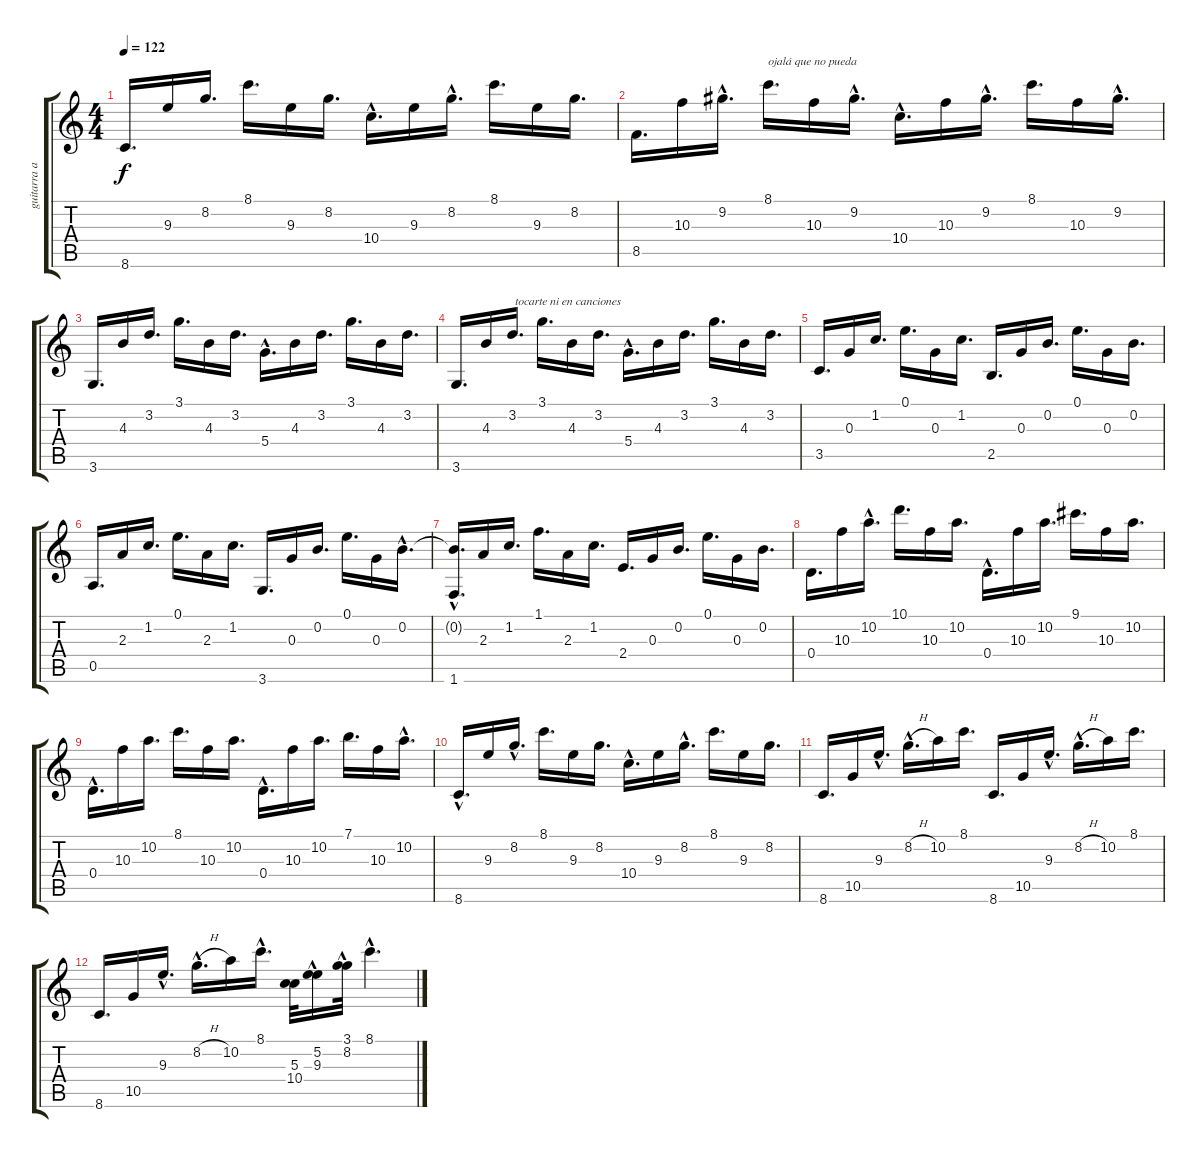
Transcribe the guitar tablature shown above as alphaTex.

\track ("guitarra acustica" "guitarra a") {instrument acousticguitarnylon}
\staff {score tabs}
\tuning (E4 B3 G3 D3 A2 E2) {hide}
\ts (4 4)
\tempo 122
\clef g2
\ks c
8.6.16{d dy f} 9.3.16 8.2.16{d} 8.1.16{d} 9.3.16 8.2.16{d} 10.4{hac}.16{d} 9.3.16 8.2{hac}.16{d} 8.1.16{d} 9.3.16 8.2.16{d} |
8.5.16{d} 10.3.16 9.2{hac}.16{d} 8.1.16{d txt "ojalá que no pueda "} 10.3.16 9.2{hac}.16{d} 10.4{hac}.16{d} 10.3.16 9.2{hac}.16{d} 8.1.16{d} 10.3.16 9.2{hac}.16{d} |
3.6.16{d} 4.3.16 3.2.16{d} 3.1.16{d} 4.3.16 3.2.16{d} 5.4{hac}.16{d} 4.3.16 3.2.16{d} 3.1.16{d} 4.3.16 3.2.16{d} |
3.6.16{d} 4.3.16 3.2.16{d txt " tocarte ni en canciones "} 3.1.16{d} 4.3.16 3.2.16{d} 5.4{hac}.16{d} 4.3.16 3.2.16{d} 3.1.16{d} 4.3.16 3.2.16{d} |
3.5.16{d} 0.3.16 1.2.16{d} 0.1.16{d} 0.3.16 1.2.16{d} 2.5.16{d} 0.3.16 0.2.16{d} 0.1.16{d} 0.3.16 0.2.16{d} |
0.5.16{d} 2.3.16 1.2.16{d} 0.1.16{d} 2.3.16 1.2.16{d} 3.6.16{d} 0.3.16 0.2.16{d} 0.1.16{d} 0.3.16 0.2{hac}.16{d} |
(0.2{t} 1.6{hac}).16{d} 2.3.16 1.2.16{d} 1.1.16{d} 2.3.16 1.2.16{d} 2.4.16{d} 0.3.16 0.2.16{d} 0.1.16{d} 0.3.16 0.2.16{d} |
0.4.16{d} 10.3.16 10.2{hac}.16{d} 10.1.16{d} 10.3.16 10.2.16{d} 0.4{hac}.16{d} 10.3.16 10.2.16{d} 9.1.16{d} 10.3.16 10.2.16{d} |
0.4{hac}.16{d} 10.3.16 10.2.16{d} 8.1.16{d} 10.3.16 10.2.16{d} 0.4{hac}.16{d} 10.3.16 10.2.16{d} 7.1.16{d} 10.3.16 10.2{hac}.16{d} |
8.6{hac}.16{d} 9.3.16 8.2{hac}.16{d} 8.1.16{d} 9.3.16 8.2.16{d} 10.4{hac}.16{d} 9.3.16 8.2{hac}.16{d} 8.1.16{d} 9.3.16 8.2.16{d} |
8.6.16{d} 10.5.16 9.3{hac}.16{d} 8.2{h hac}.16{d} 10.2.16 8.1.16{d} 8.6.16{d} 10.5.16 9.3{hac}.16{d} 8.2{h hac}.16{d} 10.2.16 8.1.16{d} |
8.6.16{d} 10.5.16 9.3{hac}.16{d} 8.2{h hac}.16{d} 10.2.16 8.1{hac}.16{d} (5.3 10.4).32 (5.2{hac} 9.3).16 (3.1{hac} 8.2).32 8.1{hac}.4{d}
